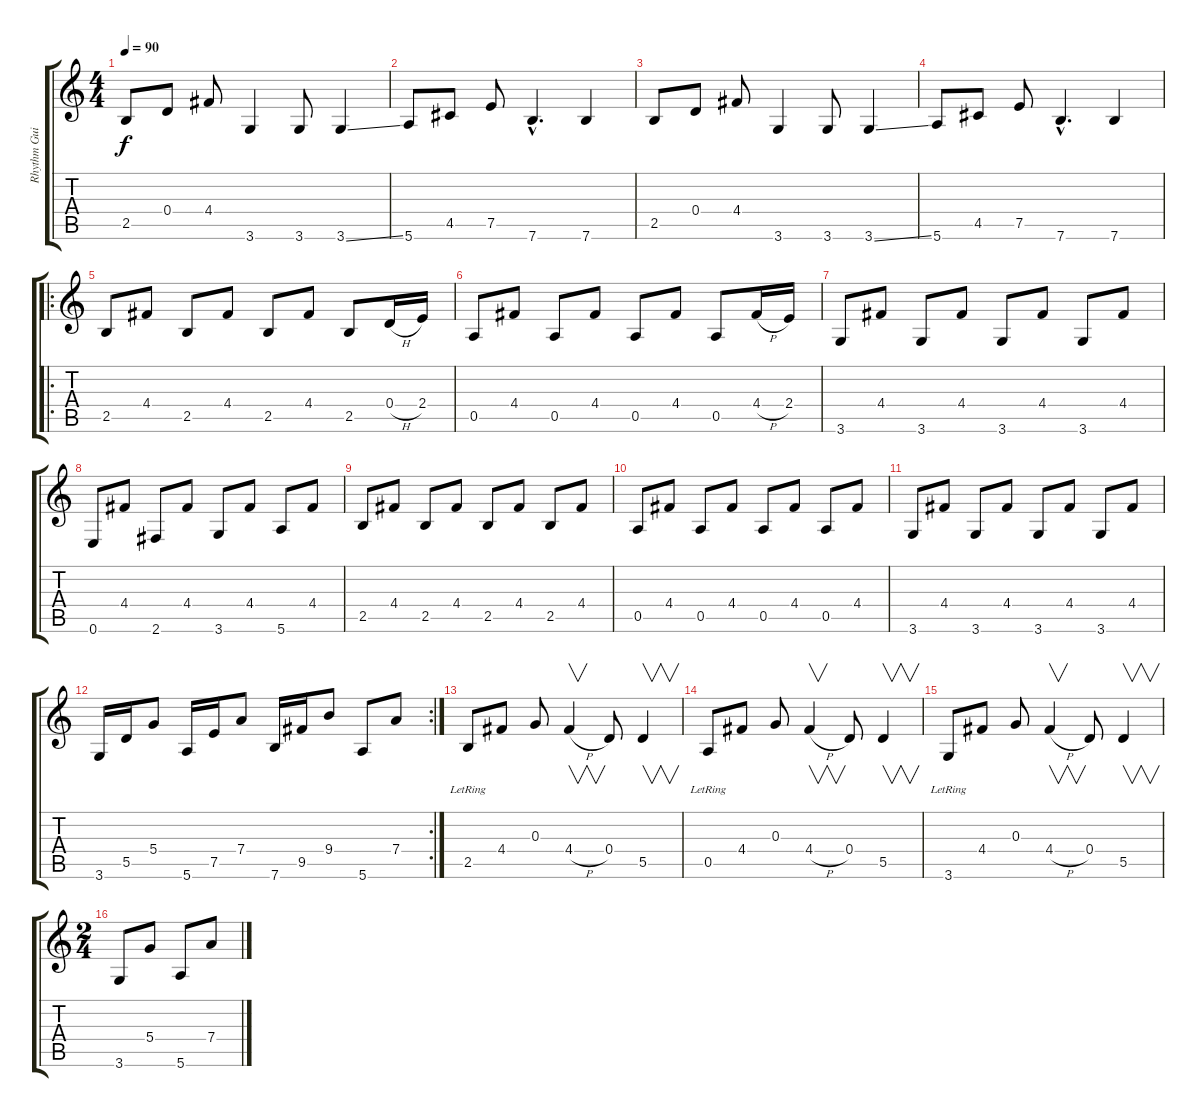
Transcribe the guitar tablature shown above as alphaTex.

\track ("Rhythm Guitar" "Rhythm Gui") {instrument electricguitarclean}
\staff {score tabs}
\tuning (E4 B3 G3 D3 A2 E2) {hide}
\ts (4 4)
\tempo 90
\clef g2
\ks c
2.5.8{dy f} 0.4.8 4.4.8 3.6.4 3.6.8 3.6{ss}.4 |
5.6.8 4.5.8 7.5.8 7.6{hac}.4{d} 7.6.4 |
2.5.8 0.4.8 4.4.8 3.6.4 3.6.8 3.6{ss}.4 |
5.6.8 4.5.8 7.5.8 7.6{hac}.4{d} 7.6.4 |
\ro
2.5.8 4.4.8 2.5.8 4.4.8 2.5.8 4.4.8 2.5.8 0.4{h}.16 2.4.16 |
0.5.8 4.4.8 0.5.8 4.4.8 0.5.8 4.4.8 0.5.8 4.4{h}.16 2.4.16 |
3.6.8 4.4.8 3.6.8 4.4.8 3.6.8 4.4.8 3.6.8 4.4.8 |
0.6.8 4.4.8 2.6.8 4.4.8 3.6.8 4.4.8 5.6.8 4.4.8 |
2.5.8 4.4.8 2.5.8 4.4.8 2.5.8 4.4.8 2.5.8 4.4.8 |
0.5.8 4.4.8 0.5.8 4.4.8 0.5.8 4.4.8 0.5.8 4.4.8 |
3.6.8 4.4.8 3.6.8 4.4.8 3.6.8 4.4.8 3.6.8 4.4.8 |
\rc 2
3.6.16 5.5.16 5.4.8 5.6.16 7.5.16 7.4.8 7.6.16 9.5.16 9.4.8 5.6.8 7.4.8 |
2.5{lr}.8 4.4.8 0.3.8 4.4{h}.4{v} 0.4.8 5.5.4{v} |
0.5{lr}.8 4.4.8 0.3.8 4.4{h}.4{v} 0.4.8 5.5.4{v} |
3.6{lr}.8 4.4.8 0.3.8 4.4{h}.4{v} 0.4.8 5.5.4{v} |
\ts (2 4)
3.6.8 5.4.8 5.6.8 7.4.8
